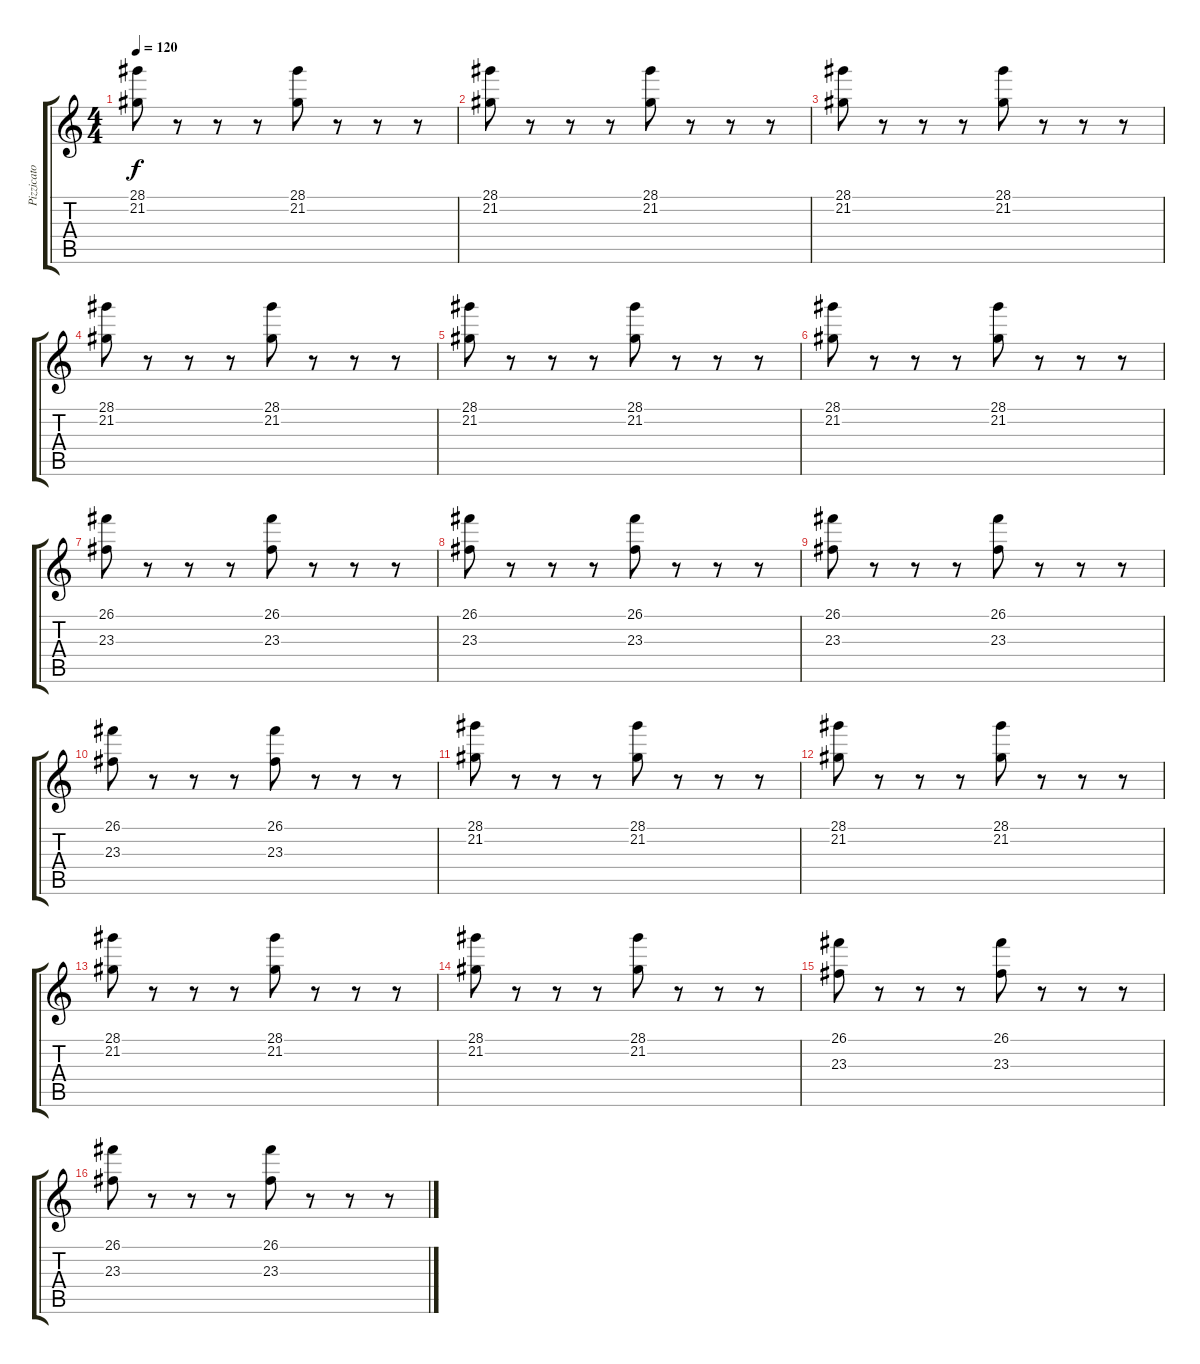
\track ("Pizzicato" "Pizzicato") {instrument vibraphone}
\staff {score tabs}
\tuning (E4 B3 G3 D3 A2 E2) {hide}
\ts (4 4)
\tempo 120
\clef g2
\ks c
(28.1 21.2).8{dy f} r.8 r.8 r.8 (28.1 21.2).8 r.8 r.8 r.8 |
(28.1 21.2).8 r.8 r.8 r.8 (28.1 21.2).8 r.8 r.8 r.8 |
(28.1 21.2).8 r.8 r.8 r.8 (28.1 21.2).8 r.8 r.8 r.8 |
(28.1 21.2).8 r.8 r.8 r.8 (28.1 21.2).8 r.8 r.8 r.8 |
(28.1 21.2).8 r.8 r.8 r.8 (28.1 21.2).8 r.8 r.8 r.8 |
(28.1 21.2).8 r.8 r.8 r.8 (28.1 21.2).8 r.8 r.8 r.8 |
(26.1 23.3).8 r.8 r.8 r.8 (26.1 23.3).8 r.8 r.8 r.8 |
(26.1 23.3).8 r.8 r.8 r.8 (26.1 23.3).8 r.8 r.8 r.8 |
(26.1 23.3).8 r.8 r.8 r.8 (26.1 23.3).8 r.8 r.8 r.8 |
(26.1 23.3).8 r.8 r.8 r.8 (26.1 23.3).8 r.8 r.8 r.8 |
(28.1 21.2).8{instrument choiraahs} r.8 r.8 r.8 (28.1 21.2).8 r.8 r.8 r.8 |
(28.1 21.2).8 r.8 r.8 r.8 (28.1 21.2).8 r.8 r.8 r.8 |
(28.1 21.2).8 r.8 r.8 r.8 (28.1 21.2).8 r.8 r.8 r.8 |
(28.1 21.2).8 r.8 r.8 r.8 (28.1 21.2).8 r.8 r.8 r.8 |
(26.1 23.3).8 r.8 r.8 r.8 (26.1 23.3).8 r.8 r.8 r.8 |
(26.1 23.3).8 r.8 r.8 r.8 (26.1 23.3).8 r.8 r.8 r.8
